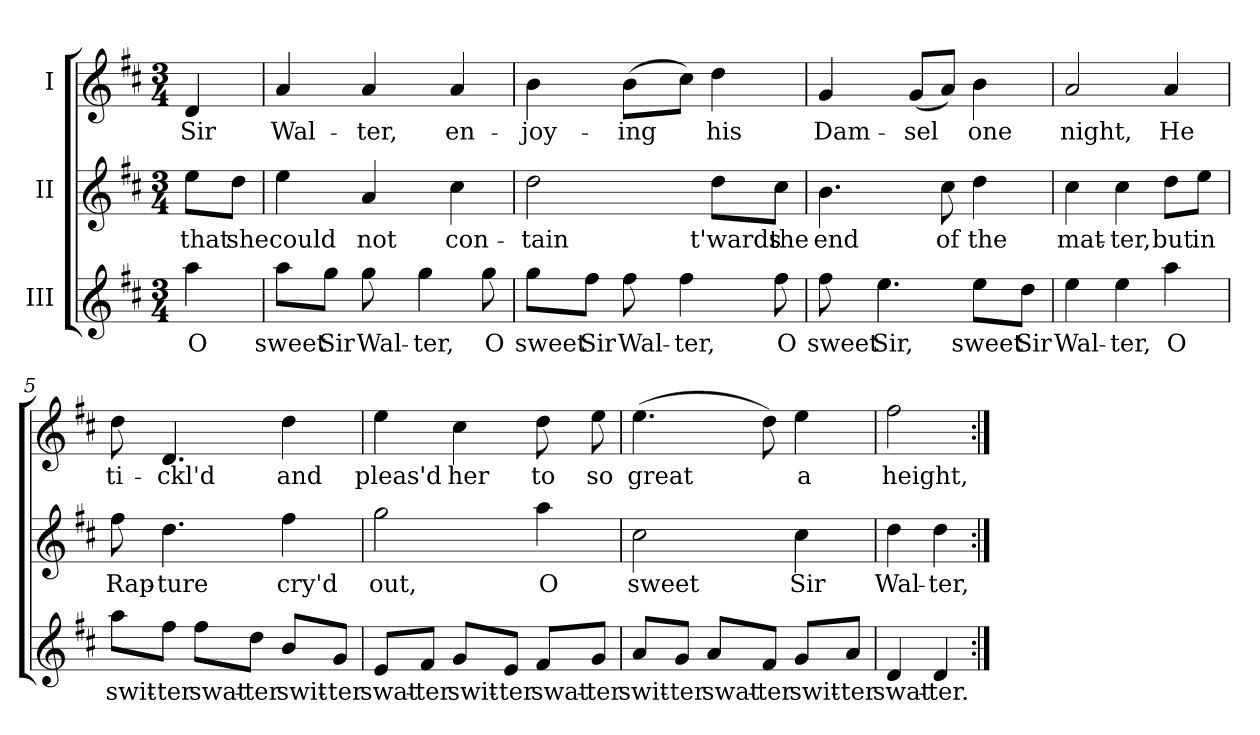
**kern	**text	**kern	**text	**kern	**text
*part3	*part3	*part2	*part2	*part1	*part1
*staff3	*staff3	*staff2	*staff2	*staff1	*staff1
*I"III	*	*I"II	*	*I"I	*
*	*	*clefG2	*	*clefG2	*
*k[f#c#]	*	*k[f#c#]	*	*k[f#c#]	*
*D:	*	*D:	*	*D:	*
*M3/4	*	*M3/4	*	*M3/4	*
=	=	=	=	=	=
4aa\	O	8ee\L	that	4d/	Sir
.	.	8dd\J	she	.	.
=1	=1	=1	=1	=1	=1
8aa\L	sweet	4ee\	could	4a/	Wal-
8gg\J	Sir	.	.	.	.
8gg\	Wal-	4a/	not	4a/	-ter,
4gg\	-ter,	.	.	.	.
.	.	4cc#\	con-	4a/	en-
8gg\	O	.	.	.	.
=2	=2	=2	=2	=2	=2
8gg\L	sweet	2dd\	-tain	4b\	-joy-
8ff#\J	Sir	.	.	.	.
8ff#\	Wal-	.	.	(8b\L	-ing
4ff#\	-ter,	.	.	8cc#\J)	.
.	.	8dd\L	t'wards	4dd\	his
8ff#\	O	8cc#\J	the	.	.
!!LO:LB:g=z
=3	=3	=3	=3	=3	=3
8ff#\	sweet	4.b\	end	4g/	Dam-
4.ee\	Sir,	.	.	.	.
.	.	.	.	(8g/L	-sel
.	.	8cc#\	of	8a/J)	.
8ee\L	sweet	4dd\	the	4b\	one
8dd\J	Sir	.	.	.	.
=4	=4	=4	=4	=4	=4
4ee\	Wal-	4cc#\	mat-	2a/	night,
4ee\	-ter,	4cc#\	-ter,	.	.
4aa\	O	8dd\L	but	4a/	He
.	.	8ee\J	in	.	.
=5	=5	=5	=5	=5	=5
8aa\L	swit-	8ff#\	Rap-	8dd\	ti-
8ff#\J	-ter	4.dd\	-ture	4.d/	-ckl'd
8ff#\L	swat-	.	.	.	.
8dd\J	-ter	.	.	.	.
8b\L	swit-	4ff#\	cry'd	4dd\	and
8g/J	-ter	.	.	.	.
=6	=6	=6	=6	=6	=6
8e/L	swat-	2gg\	out,	4ee\	pleas'd
8f#/J	-ter	.	.	.	.
8g/L	swit-	.	.	4cc#\	her
8e/J	-ter	.	.	.	.
8f#/L	swat-	4aa\	O	8dd\	to
8g/J	-ter	.	.	8ee\	so
!!LO:LB:g=z
=7	=7	=7	=7	=7	=7
8a/L	swit-	2cc#\	sweet	(4.ee\	great
8g/J	-ter	.	.	.	.
8a/L	swat-	.	.	.	.
8f#/J	-ter	.	.	8dd\)	.
8g/L	swit-	4cc#\	Sir	4ee\	a
8a/J	-ter	.	.	.	.
=8	=8	=8	=8	=8	=8
4d/	swat-	4dd\	Wal-	2ff#\	height,
4d/	-ter.	4dd\	-ter,	.	.
=:|!	=:|!	=:|!	=:|!	=:|!	=:|!
*-	*-	*-	*-	*-	*-
